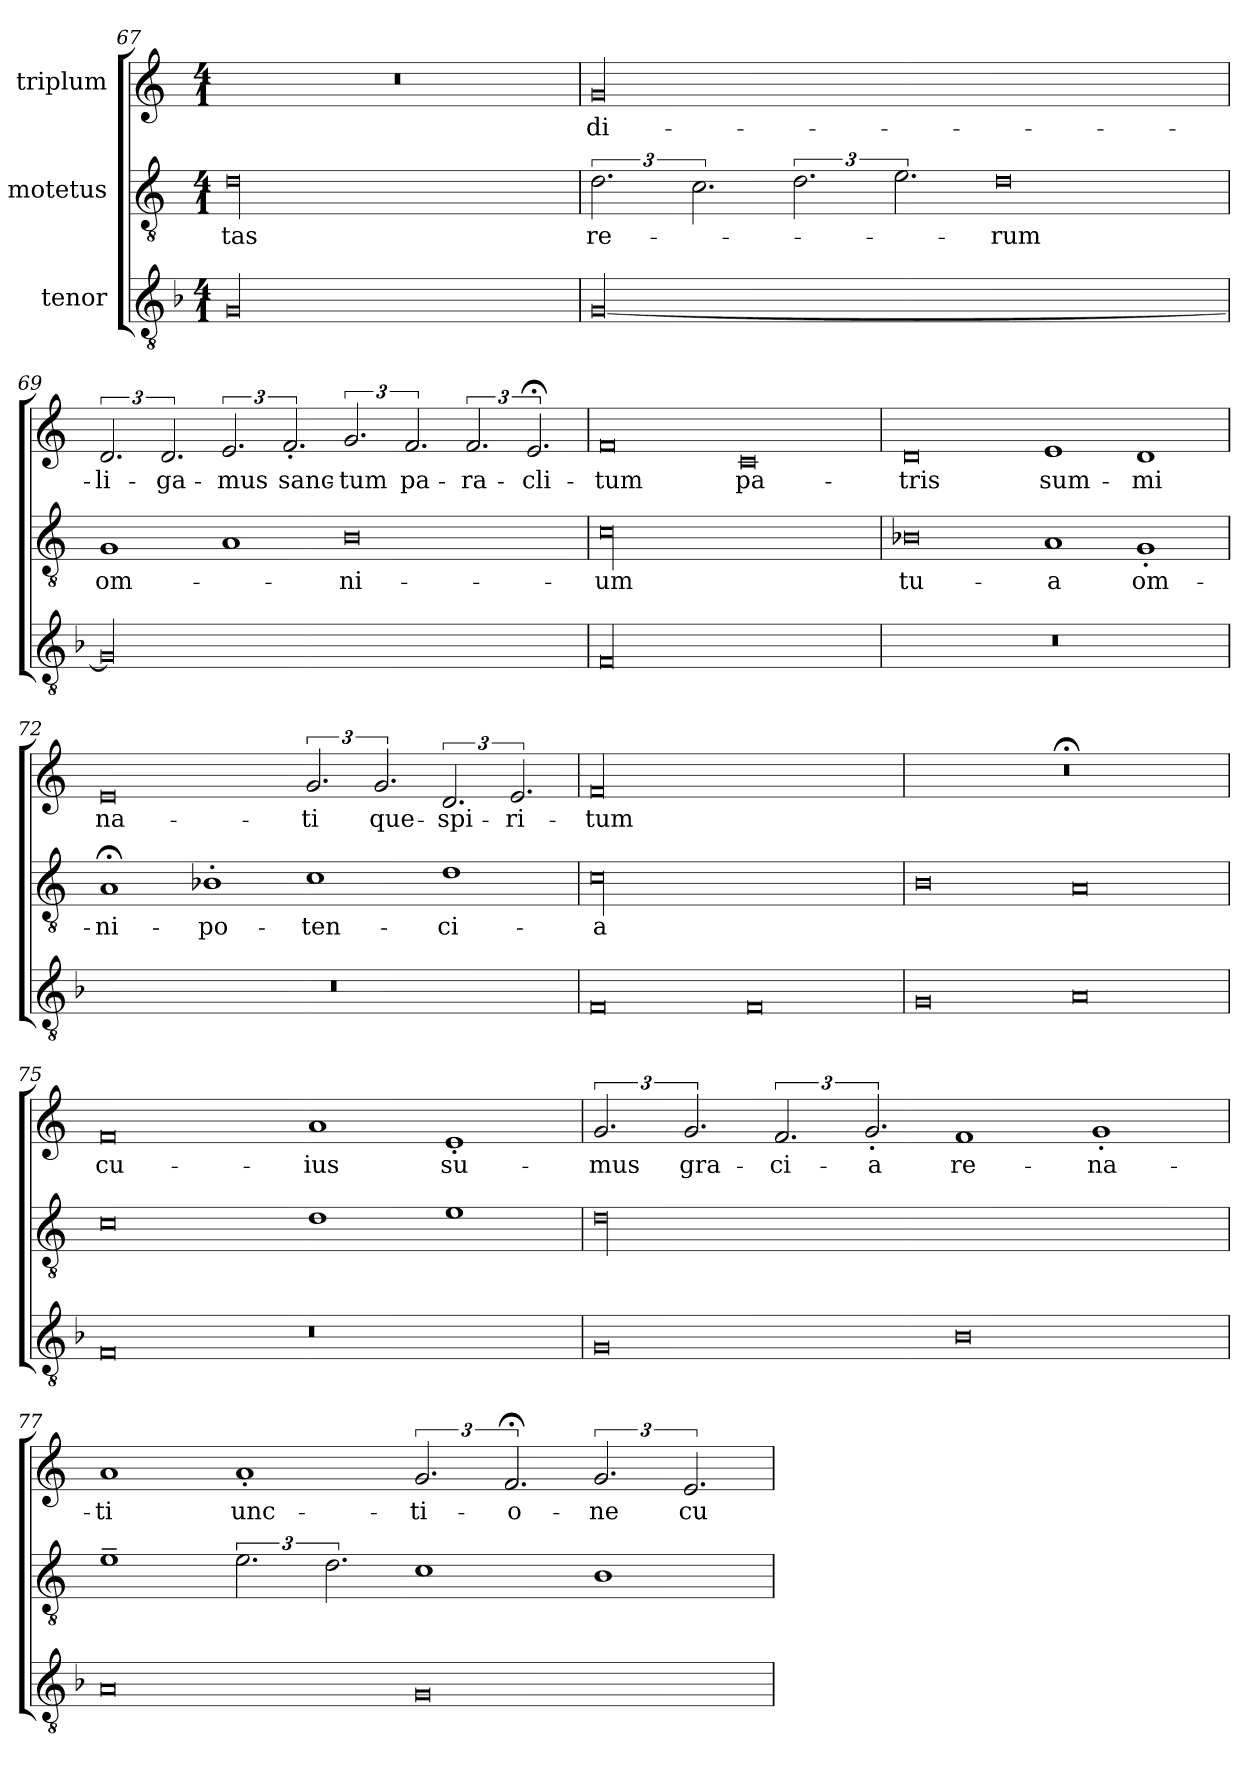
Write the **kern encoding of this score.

**kern	**kern	**text	**kern	**text
*part3	*part2	*part2	*part1	*part1
*staff3	*staff2	*staff2	*staff1	*staff1
*I"tenor	*I"motetus	*	*I"triplum	*
*clefGv2	*clefGv2	*	*clefG2	*
*k[b-]	*k[]	*	*k[]	*
*F:	*C:	*	*C:	*
*M4/1	*M4/1	*	*M4/1	*
=67	=67	=67	=67	=67
00G/	00d\	-tas	00r	.
=68	=68	=68	=68	=68
[00G/	3.d\	re-	00g/	di-
.	3.c\	.	.	.
.	3.d\	.	.	.
.	3.e\	.	.	.
.	0d\	-rum	.	.
=69	=69	=69	=69	=69
00G/]	1G/	om-	3.d/	-li-
.	.	.	3.d/	-ga-
.	1A/	.	3.e/	-mus
.	.	.	3.f'/	sanc-
.	0B\	-ni-	3.g/	-tum
.	.	.	3.f/	pa-
.	.	.	3.f/	-ra-
.	.	.	3.e;</	-cli-
=70	=70	=70	=70	=70
00F/	00c\	-um	0f/	-tum
.	.	.	0c/	pa-
=71	=71	=71	=71	=71
00r	0B-X\	tu-	0d/	-tris
.	1A/	-a	1e/	sum-
.	1G'/	om-	1d/	-mi
=72	=72	=72	=72	=72
00r	1A;</	-ni-	0e/	na-
.	1B-X'\	-po-	.	.
.	1c\	-ten-	3.g/	-ti
.	.	.	3.g/	que-
.	1d\	-ci-	3.d/	spi-
.	.	.	3.e/	-ri-
=73	=73	=73	=73	=73
0F/	00c\	-a	00f/	-tum
0F/	.	.	.	.
=74	=74	=74	=74	=74
0G/	0B\	.	00r;<	.
0A/	0A/	.	.	.
=75	=75	=75	=75	=75
0F/	0c\	.	0f/	cu-
0r	1d\	.	1a/	-ius
.	1e\	.	1e'/	su-
=76	=76	=76	=76	=76
0G/	00d\	.	3.g/	-mus
.	.	.	3.g/	gra-
.	.	.	3.f/	-ci-
.	.	.	3.g'/	-a
0B-\	.	.	1f/	re-
.	.	.	1g'/	-na-
=77	=77	=77	=77	=77
0A/	1e~\	.	1a/	-ti
.	3.e\	.	1a'/	unc-
.	3.d\	.	.	.
0G/	1c\	.	3.g/	-ti-
.	.	.	3.f;</	-o-
.	1B\	.	3.g/	-ne
.	.	.	3.e/	cu-
=	=	=	=	=
*-	*-	*-	*-	*-
